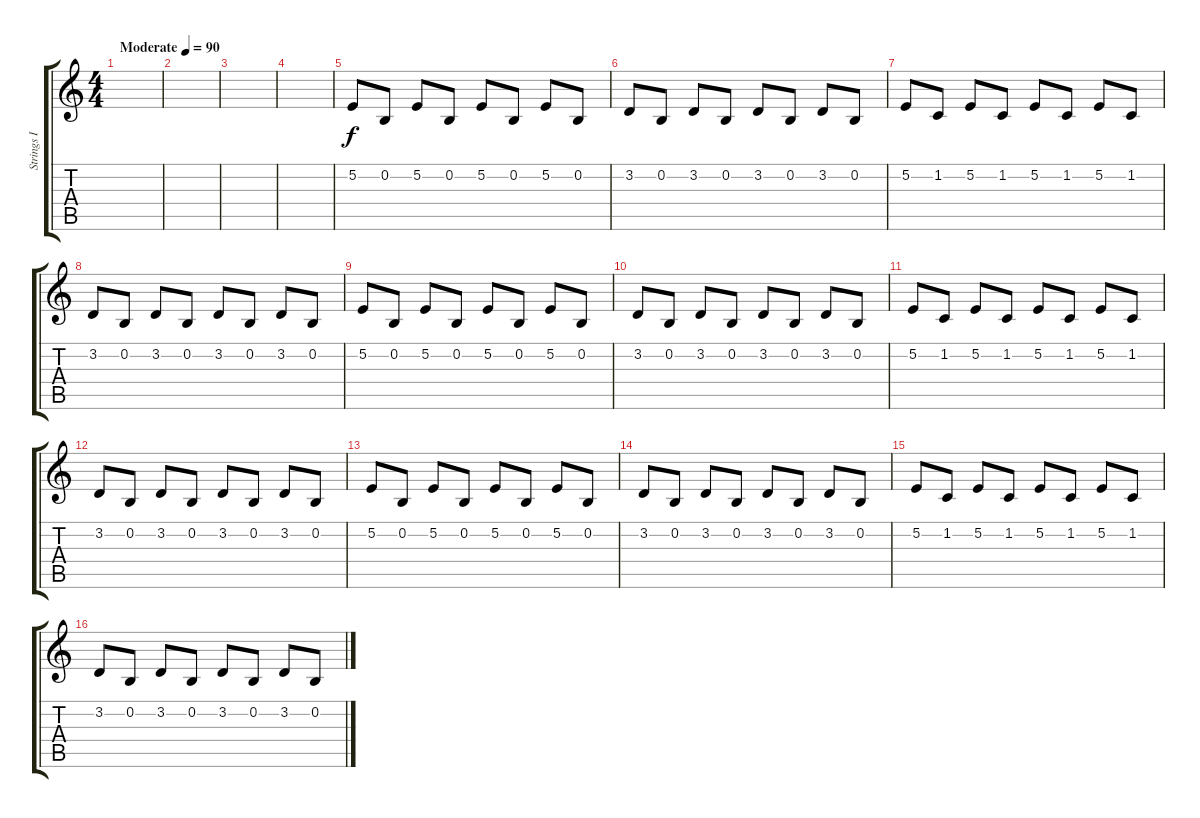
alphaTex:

\track ("Strings I" "Strings I") {instrument stringensemble1}
\staff {score tabs}
\tuning (E4 B3 G3 D3 A2 E2) {hide}
\ts (4 4)
\tempo (90 "Moderate")
\clef g2
\ks c
|
|
|
|
5.2.8{volume 14} 0.2.8 5.2.8 0.2.8 5.2.8 0.2.8 5.2.8 0.2.8 |
3.2.8{volume 7} 0.2.8 3.2.8 0.2.8 3.2.8 0.2.8 3.2.8 0.2.8 |
5.2.8{volume 14} 1.2.8 5.2.8 1.2.8 5.2.8 1.2.8 5.2.8 1.2.8 |
3.2.8{volume 7} 0.2.8 3.2.8 0.2.8 3.2.8 0.2.8 3.2.8 0.2.8 |
5.2.8{volume 14} 0.2.8 5.2.8 0.2.8 5.2.8 0.2.8 5.2.8 0.2.8 |
3.2.8{volume 7} 0.2.8 3.2.8 0.2.8 3.2.8 0.2.8 3.2.8 0.2.8 |
5.2.8{volume 14} 1.2.8 5.2.8 1.2.8 5.2.8 1.2.8 5.2.8 1.2.8 |
3.2.8{volume 7} 0.2.8 3.2.8 0.2.8 3.2.8 0.2.8 3.2.8 0.2.8 |
5.2.8{volume 14} 0.2.8 5.2.8 0.2.8 5.2.8 0.2.8 5.2.8 0.2.8 |
3.2.8{volume 7} 0.2.8 3.2.8 0.2.8 3.2.8 0.2.8 3.2.8 0.2.8 |
5.2.8{volume 14} 1.2.8 5.2.8 1.2.8 5.2.8 1.2.8 5.2.8 1.2.8 |
3.2.8{volume 7} 0.2.8 3.2.8 0.2.8 3.2.8 0.2.8 3.2.8 0.2.8
